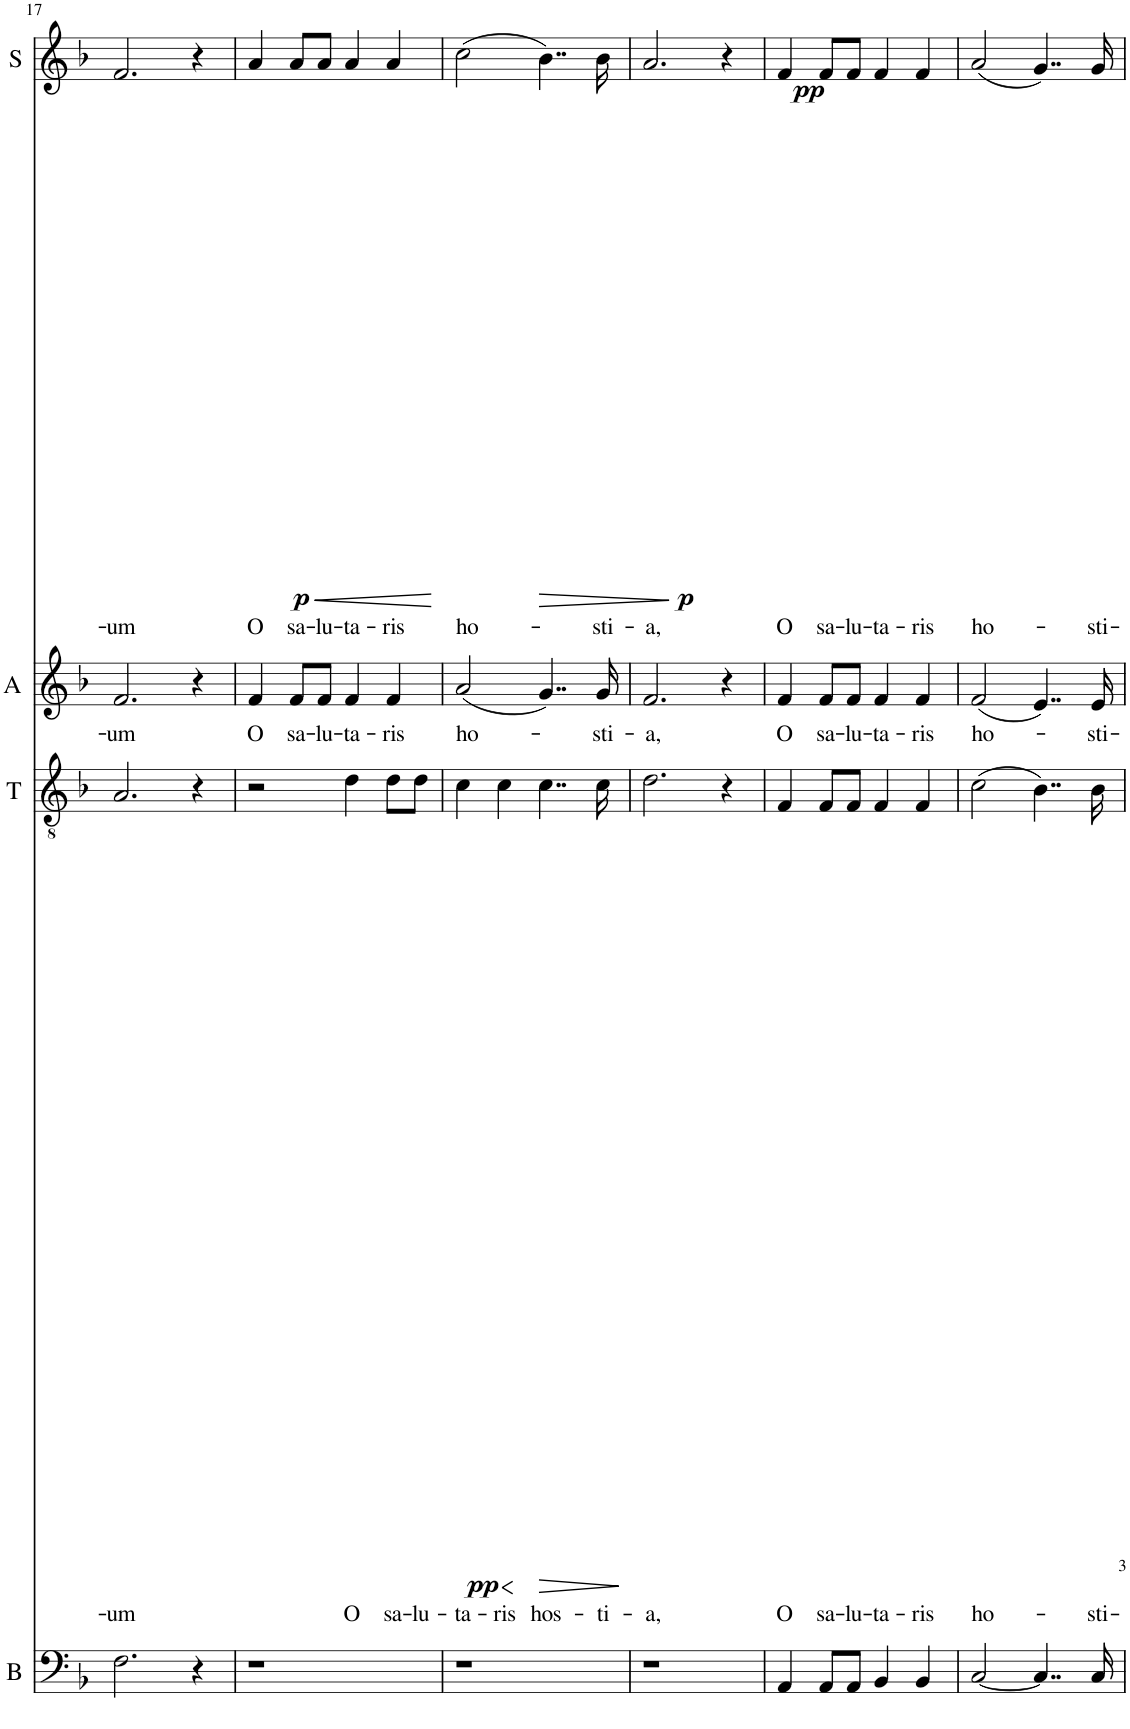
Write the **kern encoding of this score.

**kern	**text	**dynam	**kern	**text	**dynam	**kern	**text	**kern	**text	**dynam
*part4	*part4	*part4	*part3	*part3	*part3	*part2	*part2	*part1	*part1	*part1
*staff4	*staff4	*staff4	*staff3	*staff3	*staff3	*staff2	*staff2	*staff1	*staff1	*staff1
*I"B	*	*	*I"T	*	*	*I"A	*	*I"S	*	*
*I'B	*	*	*I'T	*	*	*I'A	*	*I'S	*	*
!!LO:PB:g=z
*clefF4	*	*	*clefGv2	*	*	*clefG2	*	*clefG2	*	*
*k[b-]	*	*	*k[b-]	*	*	*k[b-]	*	*k[b-]	*	*
=17	=17	=17	=17	=17	=17	=17	=17	=17	=17	=17
!	!LO:LY:b	!	!	!LO:LY:b	!	!	!LO:LY:b	!	!LO:LY:b	!
2.F\	-um	.	2.A/	-um	.	2.f/	-um	2.f/	-um	.
4r	.	.	4r	.	.	4r	.	4r	.	.
=18	=18	=18	=18	=18	=18	=18	=18	=18	=18	=18
!	!	!	!	!	!	!	!LO:LY:b	!	!LO:LY:b	!LO:HP:b
!	!	!	!	!	!	!	!	!	!	!LO:DY:n=1:b
1r	.	.	2r	.	.	4f/	O	4a/	O	< p
!	!	!	!	!	!	!	!LO:LY:b	!	!LO:LY:b	!
.	.	.	.	.	.	8f/L	sa-	8a/L	sa-	.
!	!	!	!	!	!	!	!LO:LY:b	!	!LO:LY:b	!
.	.	.	.	.	.	8f/J	-lu-	8a/J	-lu-	.
!	!	!	!	!LO:LY:b	!LO:HP:b	!	!LO:LY:b	!	!LO:LY:b	!
!	!	!	!	!	!LO:DY:n=1:b	!	!	!	!	!
.	.	.	4d\	O	< pp	4f/	-ta-	4a/	-ta-	.
!	!	!	!	!LO:LY:b	!	!	!LO:LY:b	!	!LO:LY:b	!
.	.	.	8d\L	sa-	.	4f/	-ris	4a/	-ris	.
!	!	!	!	!LO:LY:b	!	!	!	!	!	!
.	.	.	8d\J	-lu-	[	.	.	.	.	.
.	.	.	.	.	.	.	.	.	.	[
=19	=19	=19	=19	=19	=19	=19	=19	=19	=19	=19
!	!	!	!	!LO:LY:b	!	!	!LO:LY:b	!	!LO:LY:b	!
1r	.	.	4c\	-ta-	.	(2a/	ho-	(2cc\	ho-	.
!	!	!	!	!LO:LY:b	!	!	!	!	!	!
.	.	.	4c\	-ris	.	.	.	.	.	.
!	!	!	!	!LO:LY:b	!LO:HP:b	!	!	!	!	!LO:HP:b
.	.	.	4..c\	hos-	>	4..g/)	.	4..b-\)	.	>
!	!	!	!	!LO:LY:b	!	!	!LO:LY:b	!	!LO:LY:b	!
.	.	.	16c\	-ti-	.	16g/	-sti-	16b-\	-sti-	.
.	.	.	.	.	]	.	.	.	.	]
=20	=20	=20	=20	=20	=20	=20	=20	=20	=20	=20
!	!	!	!	!LO:LY:b	!	!	!LO:LY:b	!	!LO:LY:b	!LO:DY:b
1r	.	.	2.d\	-a,	.	2.f/	-a,	2.a/	-a,	p
.	.	.	4r	.	.	4r	.	4r	.	.
=21	=21	=21	=21	=21	=21	=21	=21	=21	=21	=21
!	!LO:LY:b	!LO:DY:b	!	!LO:LY:b	!	!	!LO:LY:b	!	!LO:LY:b	!LO:DY:b
4AA/	O	pp	4F/	O	.	4f/	O	4f/	O	pp
!	!LO:LY:b	!	!	!LO:LY:b	!	!	!LO:LY:b	!	!LO:LY:b	!
8AA/L	sa-	.	8F/L	sa-	.	8f/L	sa-	8f/L	sa-	.
!	!LO:LY:b	!	!	!LO:LY:b	!	!	!LO:LY:b	!	!LO:LY:b	!
8AA/J	-lu-	.	8F/J	-lu-	.	8f/J	-lu-	8f/J	-lu-	.
!	!LO:LY:b	!	!	!LO:LY:b	!	!	!LO:LY:b	!	!LO:LY:b	!
4BB-/	-ta-	.	4F/	-ta-	.	4f/	-ta-	4f/	-ta-	.
!	!LO:LY:b	!	!	!LO:LY:b	!	!	!LO:LY:b	!	!LO:LY:b	!
4BB-/	-ris	.	4F/	-ris	.	4f/	-ris	4f/	-ris	.
=22	=22	=22	=22	=22	=22	=22	=22	=22	=22	=22
!	!LO:LY:b	!	!	!LO:LY:b	!	!	!LO:LY:b	!	!LO:LY:b	!
[2C/	ho-	.	(2c\	ho-	.	(2f/	ho-	(2a/	ho-	.
4..C/]	.	.	4..B-\)	.	.	4..e/)	.	4..g/)	.	.
!	!LO:LY:b	!	!	!LO:LY:b	!	!	!LO:LY:b	!	!LO:LY:b	!
16C/	-sti-	.	16B-\	-sti-	.	16e/	-sti-	16g/	-sti-	.
=	=	=	=	=	=	=	=	=	=	=
*-	*-	*-	*-	*-	*-	*-	*-	*-	*-	*-
